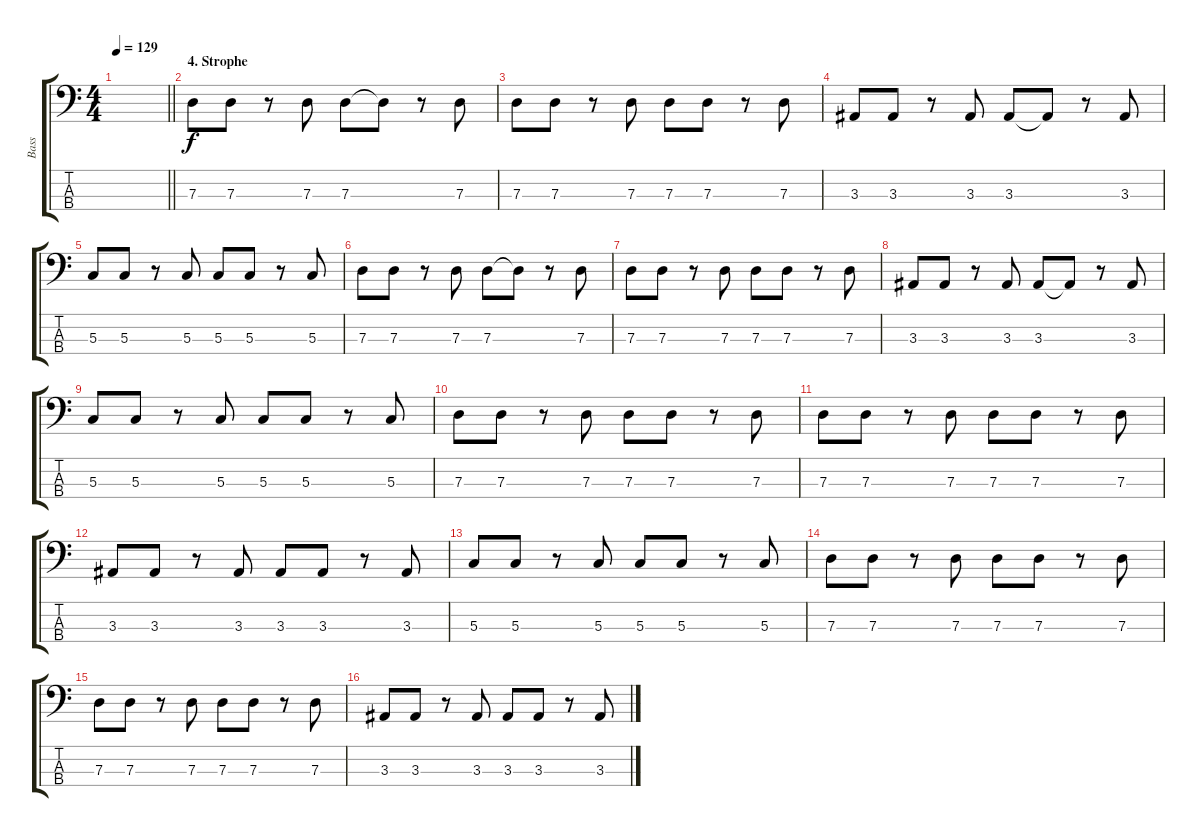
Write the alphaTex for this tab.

\track ("Bass" "Bass") {instrument electricbassfinger}
\staff {score tabs}
\tuning (F2 C2 G1 D1) {hide}
\ts (4 4)
\tempo 129
\clef f4
\barLineRight lightlight
\ks c
|
\section ("" "4. Strophe")
7.3.8 7.3.8 r.8 7.3.8 7.3.8 7.3{t}.8 r.8 7.3.8 |
7.3.8 7.3.8 r.8 7.3.8 7.3.8 7.3.8 r.8 7.3.8 |
3.3.8 3.3.8 r.8 3.3.8 3.3.8 3.3{t}.8 r.8 3.3.8 |
5.3.8 5.3.8 r.8 5.3.8 5.3.8 5.3.8 r.8 5.3.8 |
7.3.8 7.3.8 r.8 7.3.8 7.3.8 7.3{t}.8 r.8 7.3.8 |
7.3.8 7.3.8 r.8 7.3.8 7.3.8 7.3.8 r.8 7.3.8 |
3.3.8 3.3.8 r.8 3.3.8 3.3.8 3.3{t}.8 r.8 3.3.8 |
5.3.8 5.3.8 r.8 5.3.8 5.3.8 5.3.8 r.8 5.3.8 |
7.3.8 7.3.8 r.8 7.3.8 7.3.8 7.3.8 r.8 7.3.8 |
7.3.8 7.3.8 r.8 7.3.8 7.3.8 7.3.8 r.8 7.3.8 |
3.3.8 3.3.8 r.8 3.3.8 3.3.8 3.3.8 r.8 3.3.8 |
5.3.8 5.3.8 r.8 5.3.8 5.3.8 5.3.8 r.8 5.3.8 |
7.3.8 7.3.8 r.8 7.3.8 7.3.8 7.3.8 r.8 7.3.8 |
7.3.8 7.3.8 r.8 7.3.8 7.3.8 7.3.8 r.8 7.3.8 |
3.3.8 3.3.8 r.8 3.3.8 3.3.8 3.3.8 r.8 3.3.8
